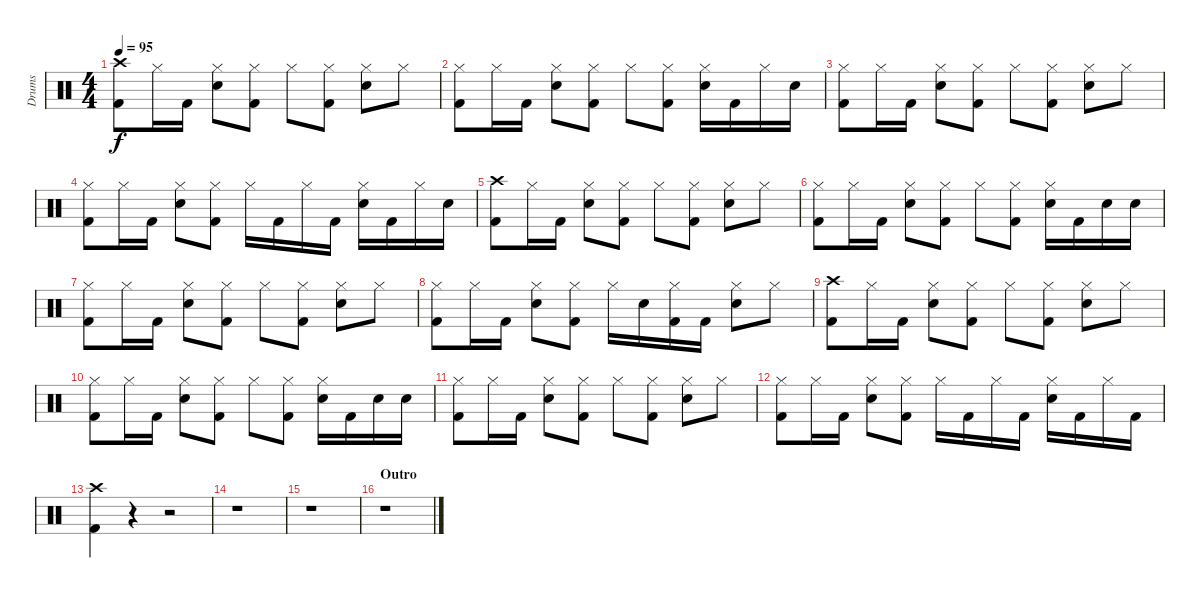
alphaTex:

\track ("Drums" "Drums") {instrument percussion}
\staff {score}
\articulation defaults
\ts (4 4)
\tempo 95
\clef neutral
\ks c
("Crash high (hit)" "Kick (hit) 2").8{dy f} "Hi-Hat (closed)".16 "Kick (hit) 2".16 ("Hi-Hat (closed)" "Electric Snare (hit)").8 ("Hi-Hat (closed)" "Kick (hit) 2").8 "Hi-Hat (closed)".8 ("Hi-Hat (closed)" "Kick (hit) 2").8 ("Hi-Hat (closed)" "Electric Snare (hit)").8 "Hi-Hat (closed)".8 |
("Hi-Hat (closed)" "Kick (hit) 2").8 "Hi-Hat (closed)".16 "Kick (hit) 2".16 ("Hi-Hat (closed)" "Electric Snare (hit)").8 ("Hi-Hat (closed)" "Kick (hit) 2").8 "Hi-Hat (closed)".8 ("Hi-Hat (closed)" "Kick (hit) 2").8 ("Hi-Hat (closed)" "Electric Snare (hit)").16 "Kick (hit) 2".16 "Hi-Hat (closed)".16 "Electric Snare (hit)".16 |
("Hi-Hat (closed)" "Kick (hit) 2").8 "Hi-Hat (closed)".16 "Kick (hit) 2".16 ("Hi-Hat (closed)" "Electric Snare (hit)").8 ("Hi-Hat (closed)" "Kick (hit) 2").8 "Hi-Hat (closed)".8 ("Hi-Hat (closed)" "Kick (hit) 2").8 ("Hi-Hat (closed)" "Electric Snare (hit)").8 "Hi-Hat (closed)".8 |
("Hi-Hat (closed)" "Kick (hit) 2").8 "Hi-Hat (closed)".16 "Kick (hit) 2".16 ("Hi-Hat (closed)" "Electric Snare (hit)").8 ("Hi-Hat (closed)" "Kick (hit) 2").8 "Hi-Hat (closed)".16 "Kick (hit) 2".16 "Hi-Hat (closed)".16 "Kick (hit) 2".16 ("Hi-Hat (closed)" "Electric Snare (hit)").16 "Kick (hit) 2".16 "Hi-Hat (closed)".16 "Electric Snare (hit)".16 |
("Crash high (hit)" "Kick (hit) 2").8 "Hi-Hat (closed)".16 "Kick (hit) 2".16 ("Hi-Hat (closed)" "Electric Snare (hit)").8 ("Hi-Hat (closed)" "Kick (hit) 2").8 "Hi-Hat (closed)".8 ("Hi-Hat (closed)" "Kick (hit) 2").8 ("Hi-Hat (closed)" "Electric Snare (hit)").8 "Hi-Hat (closed)".8 |
("Hi-Hat (closed)" "Kick (hit) 2").8 "Hi-Hat (closed)".16 "Kick (hit) 2".16 ("Hi-Hat (closed)" "Electric Snare (hit)").8 ("Hi-Hat (closed)" "Kick (hit) 2").8 "Hi-Hat (closed)".8 ("Hi-Hat (closed)" "Kick (hit) 2").8 ("Hi-Hat (closed)" "Electric Snare (hit)").16 "Kick (hit) 2".16 "Electric Snare (hit)".16 "Electric Snare (hit)".16 |
("Hi-Hat (closed)" "Kick (hit) 2").8 "Hi-Hat (closed)".16 "Kick (hit) 2".16 ("Hi-Hat (closed)" "Electric Snare (hit)").8 ("Hi-Hat (closed)" "Kick (hit) 2").8 "Hi-Hat (closed)".8 ("Hi-Hat (closed)" "Kick (hit) 2").8 ("Hi-Hat (closed)" "Electric Snare (hit)").8 "Hi-Hat (closed)".8 |
("Hi-Hat (closed)" "Kick (hit) 2").8 "Hi-Hat (closed)".16 "Kick (hit) 2".16 ("Hi-Hat (closed)" "Electric Snare (hit)").8 ("Hi-Hat (closed)" "Kick (hit) 2").8 "Hi-Hat (closed)".16 "Electric Snare (hit)".16 ("Hi-Hat (closed)" "Kick (hit) 2").16 "Kick (hit) 2".16 ("Hi-Hat (closed)" "Electric Snare (hit)").8 "Hi-Hat (closed)".8 |
("Crash high (hit)" "Kick (hit) 2").8 "Hi-Hat (closed)".16 "Kick (hit) 2".16 ("Hi-Hat (closed)" "Electric Snare (hit)").8 ("Hi-Hat (closed)" "Kick (hit) 2").8 "Hi-Hat (closed)".8 ("Hi-Hat (closed)" "Kick (hit) 2").8 ("Hi-Hat (closed)" "Electric Snare (hit)").8 "Hi-Hat (closed)".8 |
("Hi-Hat (closed)" "Kick (hit) 2").8 "Hi-Hat (closed)".16 "Kick (hit) 2".16 ("Hi-Hat (closed)" "Electric Snare (hit)").8 ("Hi-Hat (closed)" "Kick (hit) 2").8 "Hi-Hat (closed)".8 ("Hi-Hat (closed)" "Kick (hit) 2").8 ("Hi-Hat (closed)" "Electric Snare (hit)").16 "Kick (hit) 2".16 "Electric Snare (hit)".16 "Electric Snare (hit)".16 |
("Hi-Hat (closed)" "Kick (hit) 2").8 "Hi-Hat (closed)".16 "Kick (hit) 2".16 ("Hi-Hat (closed)" "Electric Snare (hit)").8 ("Hi-Hat (closed)" "Kick (hit) 2").8 "Hi-Hat (closed)".8 ("Hi-Hat (closed)" "Kick (hit) 2").8 ("Hi-Hat (closed)" "Electric Snare (hit)").8 "Hi-Hat (closed)".8 |
("Hi-Hat (closed)" "Kick (hit) 2").8 "Hi-Hat (closed)".16 "Kick (hit) 2".16 ("Hi-Hat (closed)" "Electric Snare (hit)").8 ("Hi-Hat (closed)" "Kick (hit) 2").8 "Hi-Hat (closed)".16 "Kick (hit) 2".16 "Hi-Hat (closed)".16 "Kick (hit) 2".16 ("Hi-Hat (closed)" "Electric Snare (hit)").16 "Kick (hit) 2".16 "Hi-Hat (closed)".16 "Kick (hit) 2".16 |
("Crash high (hit)" "Kick (hit) 2").4 r.4 r.2 |
r.1 |
r.1 |
\section ("" "Outro")
r.1
